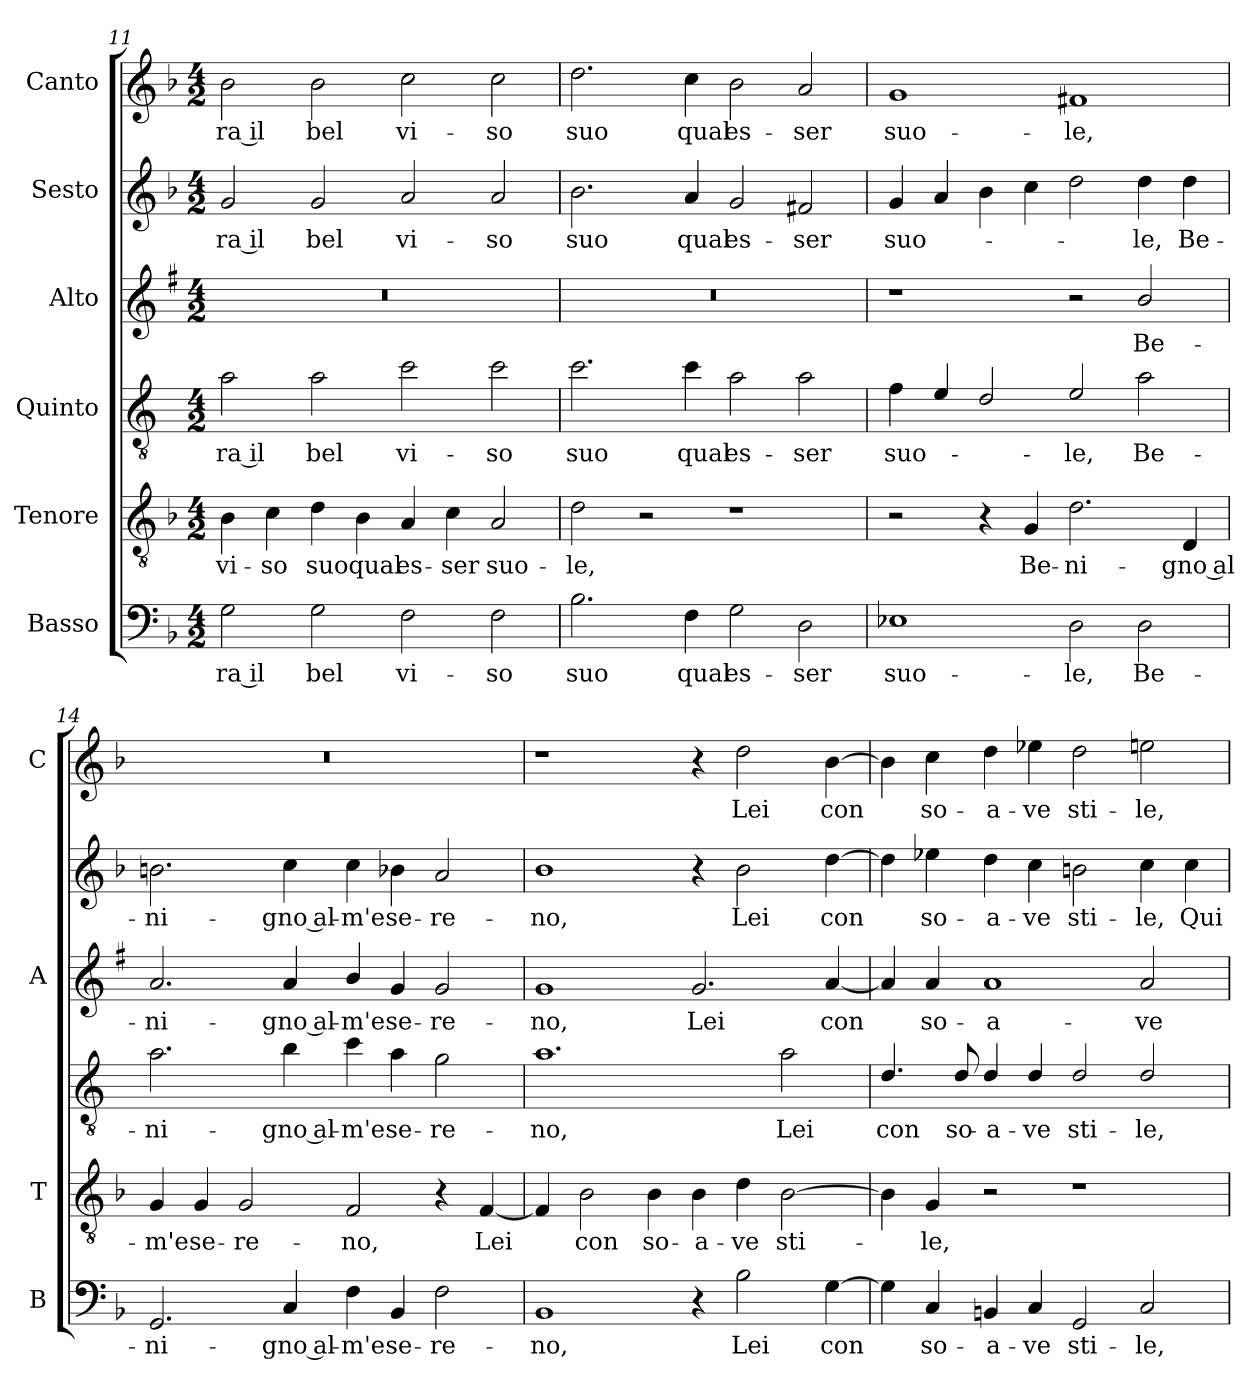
**kern	**text	**kern	**text	**kern	**text	**kern	**text	**kern	**text	**kern	**text
*part6	*part6	*part5	*part5	*part4	*part4	*part3	*part3	*part2	*part2	*part1	*part1
*staff6	*staff6	*staff5	*staff5	*staff4	*staff4	*staff3	*staff3	*staff2	*staff2	*staff1	*staff1
*I"Basso	*	*I"Tenore	*	*I"Quinto	*	*I"Alto	*	*I"Sesto	*	*I"Canto	*
*I'B	*	*I'T	*	*	*	*I'A	*	*	*	*I'C	*
*clefF4	*	*clefGv2	*	*clefGv2	*	*clefG2	*	*clefG2	*	*clefG2	*
*	*	*	*	*ITrd4c7	*	*ITrd1c2	*	*	*	*	*
*k[b-]	*	*k[b-]	*	*k[b-]	*	*k[b-]	*	*k[b-]	*	*k[b-]	*
*F:	*	*F:	*	*F:	*	*F:	*	*F:	*	*F:	*
*M4/2	*	*M4/2	*	*M4/2	*	*M4/2	*	*M4/2	*	*M4/2	*
=11	=11	=11	=11	=11	=11	=11	=11	=11	=11	=11	=11
!	!LO:LY:b	!	!LO:LY:b	!	!LO:LY:b	!	!	!	!LO:LY:b	!	!LO:LY:b
2G\	-ra il	4B-\	vi-	2d\	-ra il	0r	.	2g/	-ra il	2b-\	-ra il
!	!	!	!LO:LY:b	!	!	!	!	!	!	!	!
.	.	4c\	-so	.	.	.	.	.	.	.	.
!	!LO:LY:b	!	!LO:LY:b	!	!LO:LY:b	!	!	!	!LO:LY:b	!	!LO:LY:b
2G\	bel	4d\	suo	2d\	bel	.	.	2g/	bel	2b-\	bel
!	!	!	!LO:LY:b	!	!	!	!	!	!	!	!
.	.	4B-\	qual	.	.	.	.	.	.	.	.
!	!LO:LY:b	!	!LO:LY:b	!	!LO:LY:b	!	!	!	!LO:LY:b	!	!LO:LY:b
2F\	vi-	4A/	es-	2f\	vi-	.	.	2a/	vi-	2cc\	vi-
!	!	!	!LO:LY:b	!	!	!	!	!	!	!	!
.	.	4c\	-ser	.	.	.	.	.	.	.	.
!	!LO:LY:b	!	!LO:LY:b	!	!LO:LY:b	!	!	!	!LO:LY:b	!	!LO:LY:b
2F\	-so	2A/	suo-	2f\	-so	.	.	2a/	-so	2cc\	-so
=12	=12	=12	=12	=12	=12	=12	=12	=12	=12	=12	=12
!	!LO:LY:b	!	!LO:LY:b	!	!LO:LY:b	!	!	!	!LO:LY:b	!	!LO:LY:b
2.B-\	suo	2d\	-le,	2.f\	suo	0r	.	2.b-\	suo	2.dd\	suo
.	.	2r	.	.	.	.	.	.	.	.	.
!	!LO:LY:b	!	!	!	!LO:LY:b	!	!	!	!LO:LY:b	!	!LO:LY:b
4F\	qual	.	.	4f\	qual	.	.	4a/	qual	4cc\	qual
!	!LO:LY:b	!	!	!	!LO:LY:b	!	!	!	!LO:LY:b	!	!LO:LY:b
2G\	es-	1r	.	2d\	es-	.	.	2g/	es-	2b-\	es-
!	!LO:LY:b	!	!	!	!LO:LY:b	!	!	!	!LO:LY:b	!	!LO:LY:b
2D\	-ser	.	.	2d\	-ser	.	.	2f#X/	-ser	2a/	-ser
!!LO:LB:g=z
=13	=13	=13	=13	=13	=13	=13	=13	=13	=13	=13	=13
!	!LO:LY:b	!	!	!	!LO:LY:b	!	!	!	!LO:LY:b	!	!LO:LY:b
1E-X	suo-	2r	.	4B-\	suo-	1r	.	4g/	suo-	1g	suo-
.	.	.	.	4A/	.	.	.	4a/	.	.	.
.	.	4r	.	2G/	.	.	.	4b-\	.	.	.
!	!	!	!LO:LY:b	!	!	!	!	!	!	!	!
.	.	4G/	Be-	.	.	.	.	4cc\	.	.	.
!	!LO:LY:b	!	!LO:LY:b	!	!LO:LY:b	!	!	!	!	!	!LO:LY:b
2D\	-le,	2.d\	-ni-	2A/	-le,	2r	.	2dd\	.	1f#X	-le,
!	!LO:LY:b	!	!	!	!LO:LY:b	!	!LO:LY:b	!	!LO:LY:b	!	!
2D\	Be-	.	.	2d\	Be-	2a/	Be-	4dd\	-le,	.	.
!	!	!	!LO:LY:b	!	!	!	!	!	!LO:LY:b	!	!
.	.	4D/	-gno al-	.	.	.	.	4dd\	Be-	.	.
=14	=14	=14	=14	=14	=14	=14	=14	=14	=14	=14	=14
!	!LO:LY:b	!	!LO:LY:b	!	!LO:LY:b	!	!LO:LY:b	!	!LO:LY:b	!	!
2.GG/	-ni-	4G/	-m'e	2.d\	-ni-	2.g/	-ni-	2.bn\	-ni-	0r	.
!	!	!	!LO:LY:b	!	!	!	!	!	!	!	!
.	.	4G/	se-	.	.	.	.	.	.	.	.
!	!	!	!LO:LY:b	!	!	!	!	!	!	!	!
.	.	2G/	-re-	.	.	.	.	.	.	.	.
!	!LO:LY:b	!	!	!	!LO:LY:b	!	!LO:LY:b	!	!LO:LY:b	!	!
4C/	-gno al-	.	.	4e\	-gno al-	4g/	-gno al-	4cc\	-gno al-	.	.
!	!LO:LY:b	!	!LO:LY:b	!	!LO:LY:b	!	!LO:LY:b	!	!LO:LY:b	!	!
4F\	-m'e	2F/	-no,	4f\	-m'e	4a/	-m'e	4cc\	-m'e	.	.
!	!LO:LY:b	!	!	!	!LO:LY:b	!	!LO:LY:b	!	!LO:LY:b	!	!
4BB-/	se-	.	.	4d\	se-	4f/	se-	4b-X\	se-	.	.
!	!LO:LY:b	!	!	!	!LO:LY:b	!	!LO:LY:b	!	!LO:LY:b	!	!
2F\	-re-	4r	.	2c\	-re-	2f/	-re-	2a/	-re-	.	.
!	!	!	!LO:LY:b	!	!	!	!	!	!	!	!
.	.	[4F/	Lei	.	.	.	.	.	.	.	.
=15	=15	=15	=15	=15	=15	=15	=15	=15	=15	=15	=15
!	!LO:LY:b	!	!	!	!LO:LY:b	!	!LO:LY:b	!	!LO:LY:b	!	!
1BB-	-no,	4F/]	.	1.d	-no,	1f	-no,	1b-	-no,	1r	.
!	!	!	!LO:LY:b	!	!	!	!	!	!	!	!
.	.	2B-\	con	.	.	.	.	.	.	.	.
!	!	!	!LO:LY:b	!	!	!	!	!	!	!	!
.	.	4B-\	so-	.	.	.	.	.	.	.	.
!	!	!	!LO:LY:b	!	!	!	!LO:LY:b	!	!	!	!
4r	.	4B-\	-a-	.	.	2.f/	Lei	4r	.	4r	.
!	!LO:LY:b	!	!LO:LY:b	!	!	!	!	!	!LO:LY:b	!	!LO:LY:b
2B-\	Lei	4d\	-ve	.	.	.	.	2b-\	Lei	2dd\	Lei
!	!	!	!LO:LY:b	!	!LO:LY:b	!	!	!	!	!	!
.	.	[2B-\	sti-	2d\	Lei	.	.	.	.	.	.
!	!LO:LY:b	!	!	!	!	!	!LO:LY:b	!	!LO:LY:b	!	!LO:LY:b
[4G\	con	.	.	.	.	[4g/	con	[4dd\	con	[4b-\	con
=16	=16	=16	=16	=16	=16	=16	=16	=16	=16	=16	=16
!	!	!	!	!	!LO:LY:b	!	!	!	!	!	!
4G\]	.	4B-\]	.	4.G/	con	4g/]	.	4dd\]	.	4b-\]	.
!	!LO:LY:b	!	!LO:LY:b	!	!	!	!LO:LY:b	!	!LO:LY:b	!	!LO:LY:b
4C/	so-	4G/	-le,	.	.	4g/	so-	4ee-X\	so-	4cc\	so-
!	!	!	!	!	!LO:LY:b	!	!	!	!	!	!
.	.	.	.	8G/	so-	.	.	.	.	.	.
!	!LO:LY:b	!	!	!	!LO:LY:b	!	!LO:LY:b	!	!LO:LY:b	!	!LO:LY:b
4BBn/	-a-	2r	.	4G/	-a-	1g	-a-	4dd\	-a-	4dd\	-a-
!	!LO:LY:b	!	!	!	!LO:LY:b	!	!	!	!LO:LY:b	!	!LO:LY:b
4C/	-ve	.	.	4G/	-ve	.	.	4cc\	-ve	4ee-X\	-ve
!	!LO:LY:b	!	!	!	!LO:LY:b	!	!	!	!LO:LY:b	!	!LO:LY:b
2GG/	sti-	1r	.	2G/	sti-	.	.	2bn\	sti-	2dd\	sti-
!	!LO:LY:b	!	!	!	!LO:LY:b	!	!LO:LY:b	!	!LO:LY:b	!	!LO:LY:b
2C/	-le,	.	.	2G/	-le,	2g/	-ve	4cc\	-le,	2een\	-le,
!	!	!	!	!	!	!	!	!	!LO:LY:b	!	!
.	.	.	.	.	.	.	.	4cc\	Qui-	.	.
=	=	=	=	=	=	=	=	=	=	=	=
*-	*-	*-	*-	*-	*-	*-	*-	*-	*-	*-	*-
